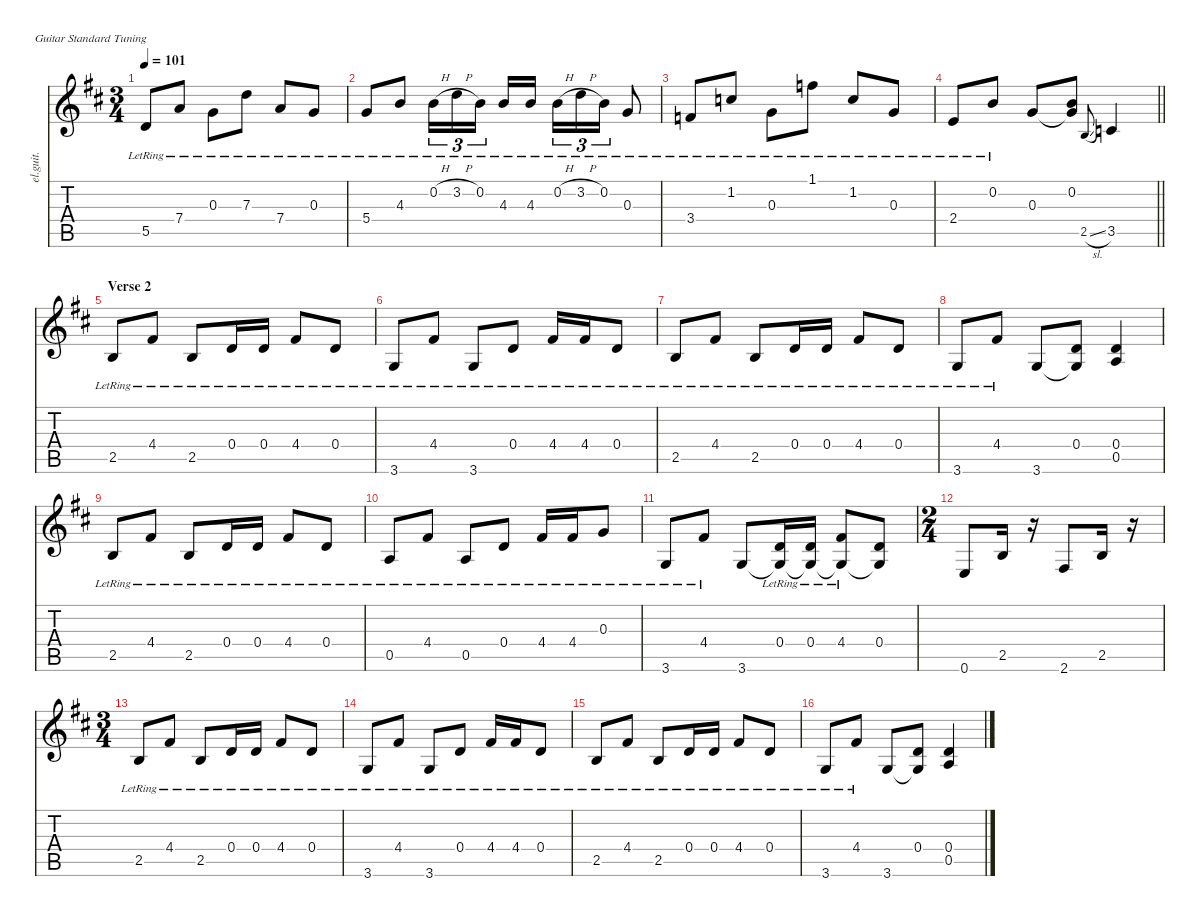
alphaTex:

\defaultSystemsLayout 4
\hideDynamics
\bracketExtendMode nobrackets
\otherSystemsTrackNameOrientation horizontal
\track ("James Hetfield (Clean)" "el.guit.") {defaultSystemsLayout 32 instrument electricguitarclean}
\staff {score tabs}
\tuning (E4 B3 G3 D3 A2 E2)
\ts (3 4)
\tempo 101
\clef g2
\ks bminor
5.5{lr acc forcenatural}.8{dy f beam Up} 7.4{lr acc forcenatural}.8{beam Up} 0.3{lr acc forcenatural}.8{beam Down} 7.3{lr acc forcenatural}.8{beam Down} 7.4{lr acc forcenatural}.8{beam Up} 0.3{lr acc forcenatural}.8{beam Up} |
5.4{lr acc forcenatural}.8{beam Up} 4.3{lr acc forcenatural}.8{beam Up} 0.2{h lr acc forcenatural}.16{tu (3 2) beam Down} 3.2{h lr acc forcenatural}.16{tu (3 2) beam Down} 0.2{lr acc forcenatural}.16{tu (3 2) beam Down} 4.3{lr acc forcenatural}.16{beam Up} 4.3{lr acc forcenatural}.16{beam Up} 0.2{h lr acc forcenatural}.16{tu (3 2) beam Down} 3.2{h lr acc forcenatural}.16{tu (3 2) beam Down} 0.2{lr acc forcenatural}.16{tu (3 2) beam Down} 0.3{lr acc forcenatural}.8{beam Up} |
3.4{lr acc forcenatural}.8{beam Up} 1.2{lr acc forcenatural}.8{beam Up} 0.3{lr acc forcenatural}.8{beam Down} 1.1{lr acc forcenatural}.8{beam Down} 1.2{lr acc forcenatural}.8{beam Up} 0.3{lr acc forcenatural}.8{beam Up} |
\barLineRight lightlight
2.4{lr acc forcenatural}.8{beam Up} 0.2{lr acc forcenatural}.8{beam Up} 0.3{acc forcenatural}.8{beam Up} (0.2{acc forcenatural} 0.3{t acc forcenatural}).8{beam Up} 2.5{sl acc forcenatural}.8{gr onbeat dy mf beam Up} 3.5{acc forcenatural}.4{dy f beam Up} |
\section ("" "Verse 2")
2.5{lr acc forcenatural}.8{beam Up} 4.4{lr acc #}.8{beam Up} 2.5{lr acc forcenatural}.8{beam Up} 0.4{lr acc forcenatural}.16{beam Up} 0.4{lr acc forcenatural}.16{beam Up} 4.4{lr acc #}.8{beam Up} 0.4{lr acc forcenatural}.8{beam Up} |
3.6{lr acc forcenatural}.8{beam Up} 4.4{lr acc #}.8{beam Up} 3.6{lr acc forcenatural}.8{beam Up} 0.4{lr acc forcenatural}.8{beam Up} 4.4{lr acc #}.16{beam Up} 4.4{lr acc #}.16{beam Up} 0.4{lr acc forcenatural}.8{beam Up} |
2.5{lr acc forcenatural}.8{beam Up} 4.4{lr acc #}.8{beam Up} 2.5{lr acc forcenatural}.8{beam Up} 0.4{lr acc forcenatural}.16{beam Up} 0.4{lr acc forcenatural}.16{beam Up} 4.4{lr acc #}.8{beam Up} 0.4{lr acc forcenatural}.8{beam Up} |
3.6{lr acc forcenatural}.8{beam Up} 4.4{lr acc #}.8{beam Up} 3.6{acc forcenatural}.8{beam Up} (0.4{acc forcenatural} 3.6{t acc forcenatural}).8{beam Up} (0.4{acc forcenatural} 0.5{acc forcenatural}).4{beam Up} |
2.5{lr acc forcenatural}.8{beam Up} 4.4{lr acc #}.8{beam Up} 2.5{lr acc forcenatural}.8{beam Up} 0.4{lr acc forcenatural}.16{beam Up} 0.4{lr acc forcenatural}.16{beam Up} 4.4{lr acc #}.8{beam Up} 0.4{lr acc forcenatural}.8{beam Up} |
0.5{lr acc forcenatural}.8{beam Up} 4.4{lr acc #}.8{beam Up} 0.5{lr acc forcenatural}.8{beam Up} 0.4{lr acc forcenatural}.8{beam Up} 4.4{lr acc #}.16{beam Up} 4.4{lr acc #}.16{beam Up} 0.3{lr acc forcenatural}.8{beam Up} |
3.6{lr acc forcenatural}.8{beam Up} 4.4{lr acc #}.8{beam Up} 3.6{acc forcenatural}.8{beam Up} (0.4{lr acc forcenatural} 3.6{t acc forcenatural}).16{beam Up} (0.4{lr acc forcenatural} 3.6{t acc forcenatural}).16{beam Up} (4.4{lr acc #} 3.6{t acc forcenatural}).8{beam Up} (0.4{acc forcenatural} 3.6{t acc forcenatural}).8{beam Up} |
\ts (2 4)
\beaming (8 2 2)
0.6{acc forcenatural}.8{beam Up} 2.5{acc forcenatural}.16{beam Up} r.16{beam Up} 2.6{acc #}.8{beam Up} 2.5{acc forcenatural}.16{beam Up} r.16{beam Up} |
\ts (3 4)
\beaming (8 2 2 2)
2.5{lr acc forcenatural}.8{beam Up} 4.4{lr acc #}.8{beam Up} 2.5{lr acc forcenatural}.8{beam Up} 0.4{lr acc forcenatural}.16{beam Up} 0.4{lr acc forcenatural}.16{beam Up} 4.4{lr acc #}.8{beam Up} 0.4{lr acc forcenatural}.8{beam Up} |
3.6{lr acc forcenatural}.8{beam Up} 4.4{lr acc #}.8{beam Up} 3.6{lr acc forcenatural}.8{beam Up} 0.4{lr acc forcenatural}.8{beam Up} 4.4{lr acc #}.16{beam Up} 4.4{lr acc #}.16{beam Up} 0.4{lr acc forcenatural}.8{beam Up} |
2.5{lr acc forcenatural}.8{beam Up} 4.4{lr acc #}.8{beam Up} 2.5{lr acc forcenatural}.8{beam Up} 0.4{lr acc forcenatural}.16{beam Up} 0.4{lr acc forcenatural}.16{beam Up} 4.4{lr acc #}.8{beam Up} 0.4{lr acc forcenatural}.8{beam Up} |
3.6{lr acc forcenatural}.8{beam Up} 4.4{lr acc #}.8{beam Up} 3.6{acc forcenatural}.8{beam Up} (0.4{acc forcenatural} 3.6{t acc forcenatural}).8{beam Up} (0.4{acc forcenatural} 0.5{acc forcenatural}).4{beam Up}
